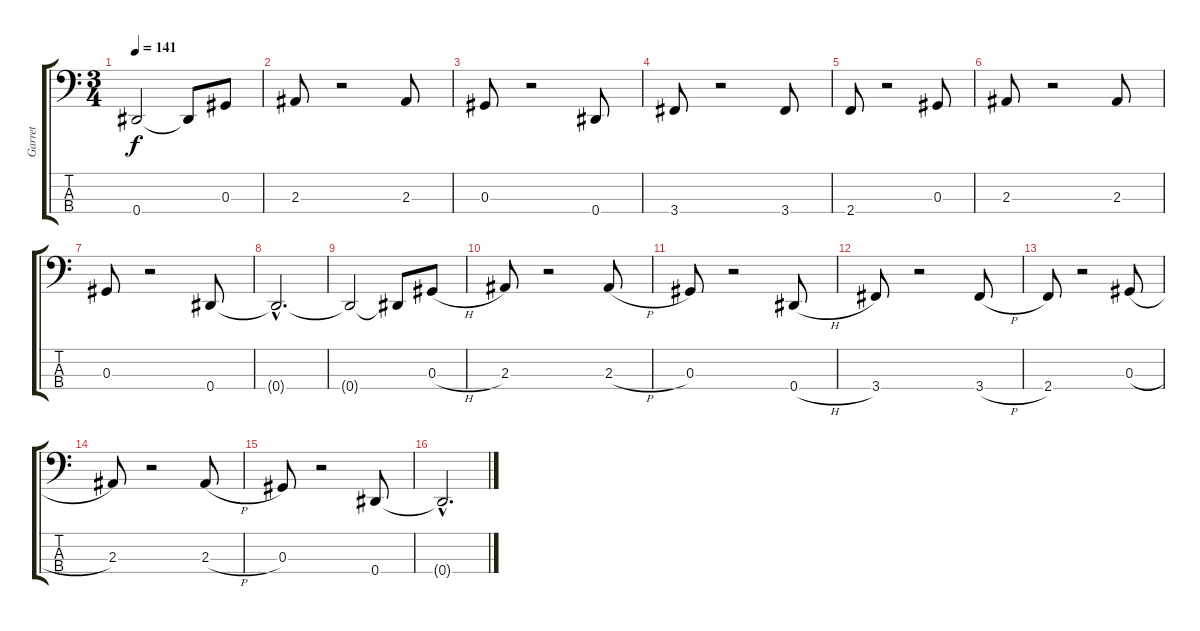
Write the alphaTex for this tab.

\track ("Garret" "Garret") {instrument electricbasspick}
\staff {score tabs}
\tuning (Gb2 Db2 Ab1 Eb1) {hide}
\ts (3 4)
\tempo 141
\clef f4
\ks c
0.4{t}.2{dy f} 0.4{t}.8 0.3.8 |
2.3.8 r.2 2.3.8 |
0.3.8 r.2 0.4.8 |
3.4.8 r.2 3.4.8 |
2.4.8 r.2 0.3.8 |
2.3.8 r.2 2.3.8 |
0.3.8 r.2 0.4.8 |
0.4{hac t}.2{d} |
0.4{t}.2 0.4{t}.8 0.3{h}.8 |
2.3.8 r.2 2.3{h}.8 |
0.3.8 r.2 0.4{h}.8 |
3.4.8 r.2 3.4{h}.8 |
2.4.8 r.2 0.3{h}.8 |
2.3.8 r.2 2.3{h}.8 |
0.3.8 r.2 0.4.8 |
0.4{hac t}.2{d}
